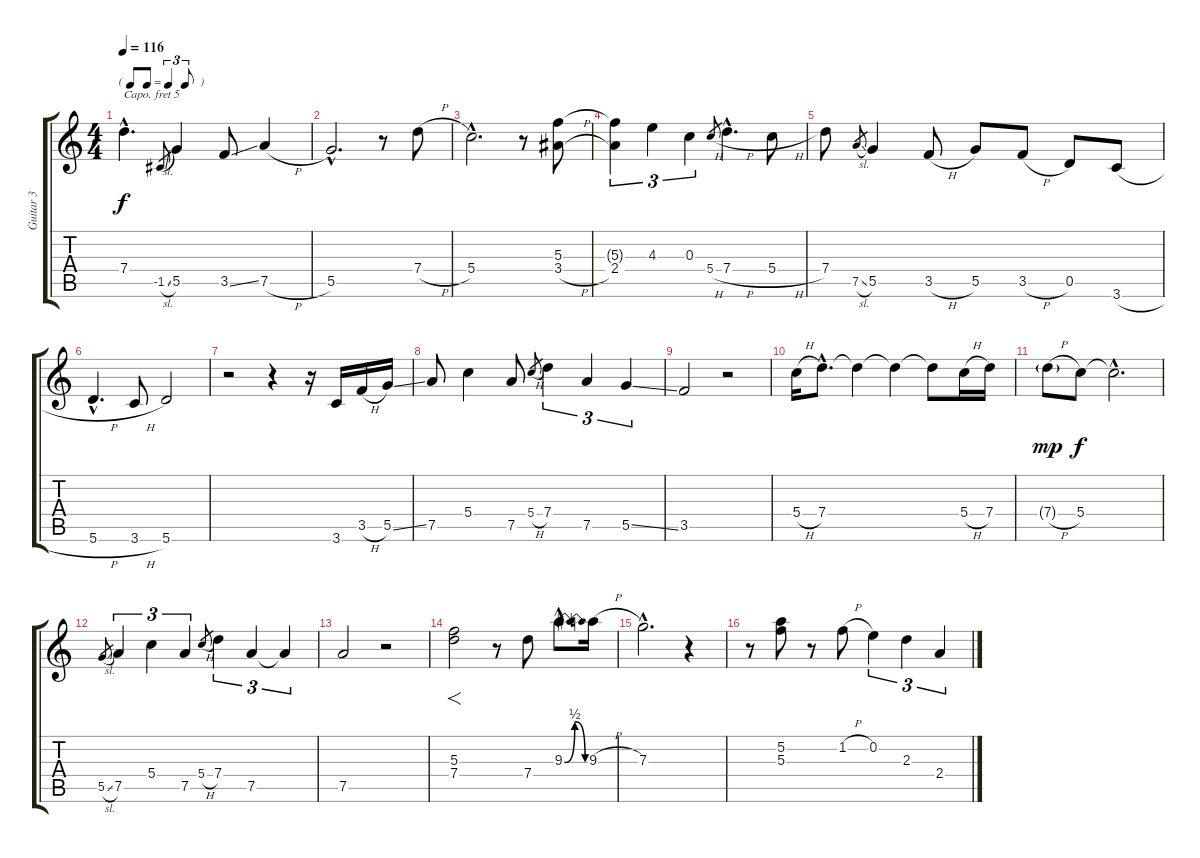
\track ("Guitar 3" "Guitar 3") {instrument electricguitarclean}
\staff {score tabs}
\capo 5
\tuning (E4 B3 G3 D3 A2 E2) {hide}
\ts (4 4)
\tf triplet8th
\tempo 116
\clef g2
\ks c
7.4{hac}.4{d dy f} -1.5{sl}.8{gr} 5.5.4 3.5{ss}.8 7.5{h}.4 |
5.5{hac}.2{d} r.8 7.4{h}.8 |
5.4{hac}.2{d} r.8 (5.3 3.4{h}).8 |
(5.3{t} 2.4).4{tu (3 2)} 4.3.4{tu (3 2)} 0.3.4{tu (3 2)} 5.4{h}.8{gr} 7.4{h hac}.4{d} 5.4{h}.8 |
7.4.8 7.5{sl}.8{gr} 5.5.4 3.5{h}.8 5.5.8 3.5{h}.8 0.5.8 3.6{h}.8 |
5.6{h hac}.4{d} 3.6{h}.8 5.6.2 |
r.2 r.4 r.16 3.6.16 3.5{h}.16 5.5{ss}.16 |
7.5.8 5.4.4 7.5.8 5.4{h}.8{gr} 7.4.4{tu (3 2)} 7.5.4{tu (3 2)} 5.5{ss}.4{tu (3 2)} |
3.5.2 r.2 |
5.4{h}.16 7.4{hac}.8{d} 7.4{t}.4 7.4{t}.4 7.4{t}.8 5.4{h}.16 7.4.16 |
7.4{h g}.8{dy mp} 5.4.8{dy f} 5.4{hac t}.2{d} |
5.5{sl}.8{gr} 7.5.4{tu (3 2)} 5.4.4{tu (3 2)} 7.5.4{tu (3 2)} 5.4{h}.8{gr} 7.4.4{tu (3 2)} 7.5.4{tu (3 2)} 7.5{t}.4{tu (3 2)} |
7.5.2 r.2 |
(5.3 7.4).2{f} r.8 7.4.8 9.3{be (bendrelease 0 0 30 2 30 2 60 0) hac}.8{d} 9.3{h}.16 |
7.3{hac}.2{d} r.4 |
r.8 (5.2 5.3).8 r.8 1.2{h}.8 0.2.4{tu (3 2)} 2.3.4{tu (3 2)} 2.4.4{tu (3 2)}
